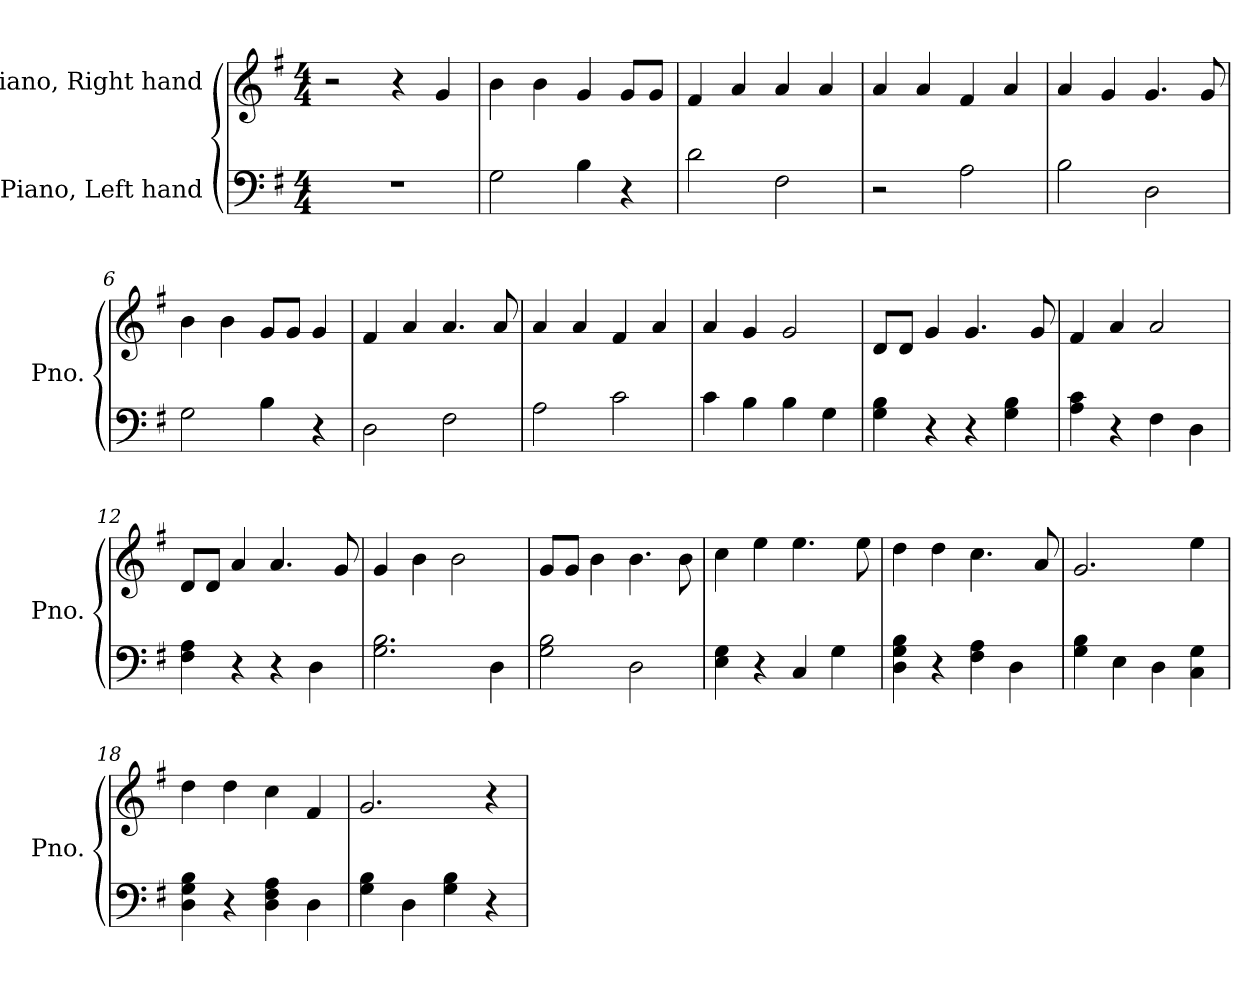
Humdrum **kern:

**kern	**kern
*part2	*part1
*staff2	*staff1
*I"Piano, Left hand	*I"Piano, Right hand
*I'Pno.	*I'Pno.
*clefF4	*clefG2
*k[f#]	*k[f#]
*M4/4	*M4/4
*MM120	*MM120
=1	=1
1r	2r
.	4r
.	4g/
=2	=2
2G\	4b\
.	4b\
4B\	4g/
4r	8g/L
.	8g/J
=3	=3
2d\	4f#/
.	4a/
2F#\	4a/
.	4a/
=4	=4
2r	4a/
.	4a/
2A\	4f#/
.	4a/
=5	=5
2B\	4a/
.	4g/
2D\	4.g/
.	8g/
=6	=6
2G\	4b\
.	4b\
4B\	8g/L
.	8g/J
4r	4g/
!!LO:LB:g=z
=7	=7
2D\	4f#/
.	4a/
2F#\	4.a/
.	8a/
=8	=8
2A\	4a/
.	4a/
2c\	4f#/
.	4a/
=9	=9
4c\	4a/
4B\	4g/
4B\	2g/
4G\	.
=10	=10
4G\ 4B\	8d/L
.	8d/J
4r	4g/
4r	4.g/
4G\ 4B\	.
.	8g/
=11	=11
4A\ 4c\	4f#/
4r	4a/
4F#\	2a/
4D\	.
=12	=12
4F#\ 4A\	8d/L
.	8d/J
4r	4a/
4r	4.a/
4D\	.
.	8g/
=13	=13
2.G\ 2.B\	4g/
.	4b\
.	2b\
4D\	.
!!LO:LB:g=z
=14	=14
2G\ 2B\	8g/L
.	8g/J
.	4b\
2D\	4.b\
.	8b\
=15	=15
4E\ 4G\	4cc\
4r	4ee\
4C/	4.ee\
4G\	.
.	8ee\
=16	=16
4D\ 4G\ 4B\	4dd\
4r	4dd\
4F#\ 4A\	4.cc\
4D\	.
.	8a/
=17	=17
4G\ 4B\	2.g/
4E\	.
4D\	.
4C\ 4G\	4ee\
=18	=18
4D\ 4G\ 4B\	4dd\
4r	4dd\
4D\ 4F#\ 4A\	4cc\
4D\	4f#/
=19	=19
4G\ 4B\	2.g/
4D\	.
4G\ 4B\	.
4r	4r
=	=
*-	*-
